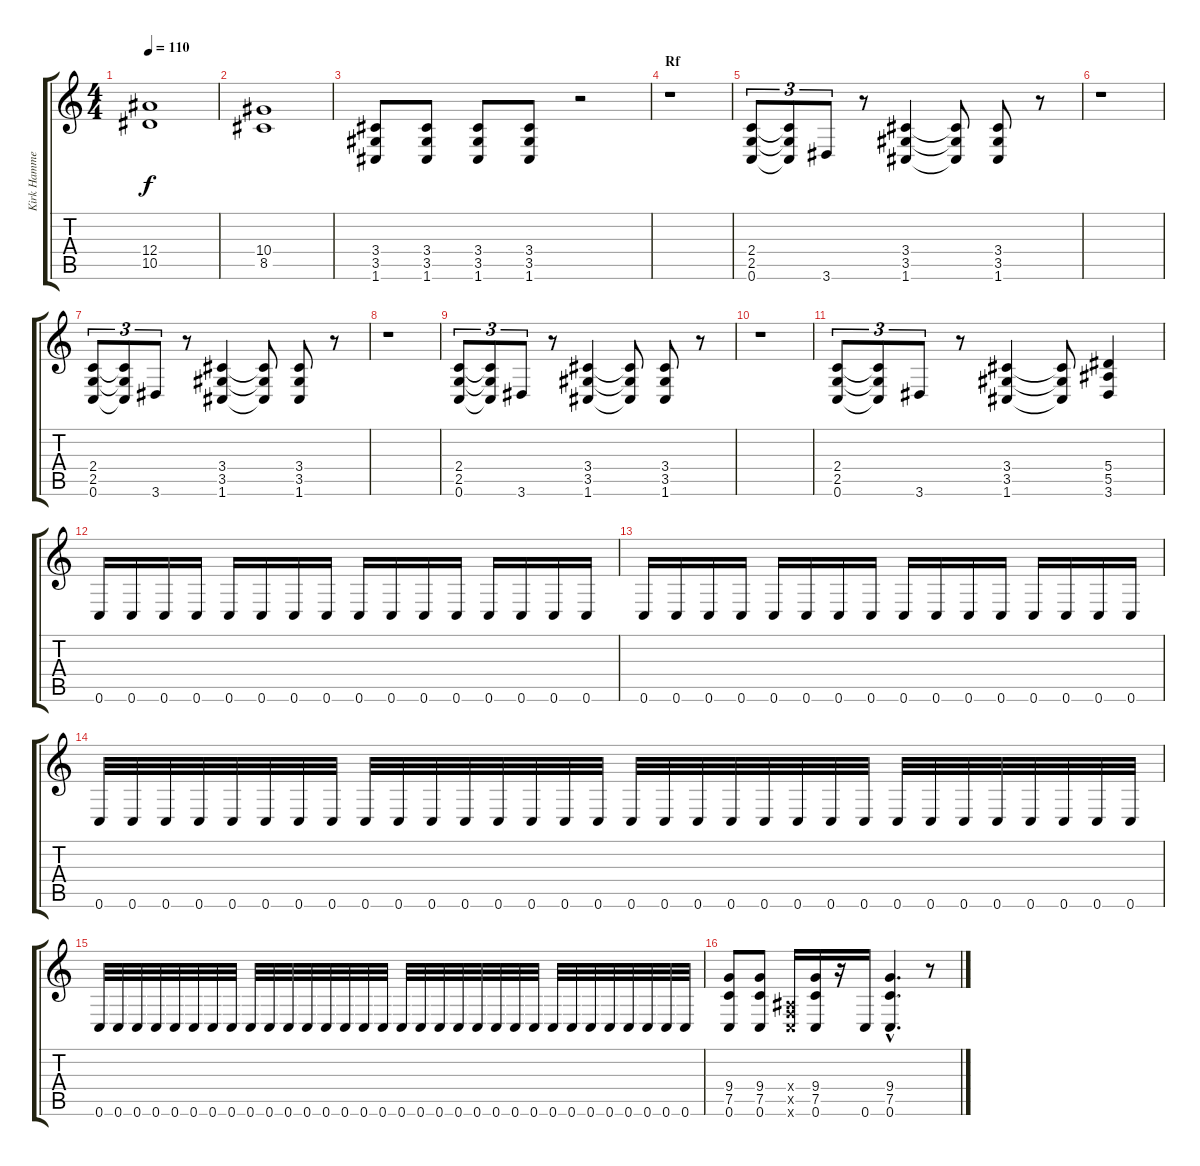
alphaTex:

\track ("Kirk Hammet" "Kirk Hamme") {instrument distortionguitar}
\staff {score tabs}
\tuning (C4 G3 Eb3 Bb2 F2 C2) {hide}
\ts (4 4)
\tempo 110
\clef g2
\ks c
(12.4 10.5).1{dy f} |
(10.4 8.5).1 |
(3.4 3.5 1.6).8 (3.4 3.5 1.6).8 (3.4 3.5 1.6).8 (3.4 3.5 1.6).8 r.2 |
\section ("" "Rf")
r.1{volume 13} |
(2.4 2.5 0.6).8{tu (3 2)} (2.4{t} 2.5{t} 0.6{t}).8{tu (3 2)} 3.6.8{tu (3 2)} r.8 (3.4 3.5 1.6).4 (3.4{t} 3.5{t} 1.6{t}).8 (3.4 3.5 1.6).8 r.8 |
r.1 |
(2.4 2.5 0.6).8{tu (3 2)} (2.4{t} 2.5{t} 0.6{t}).8{tu (3 2)} 3.6.8{tu (3 2)} r.8 (3.4 3.5 1.6).4 (3.4{t} 3.5{t} 1.6{t}).8 (3.4 3.5 1.6).8 r.8 |
r.1 |
(2.4 2.5 0.6).8{tu (3 2)} (2.4{t} 2.5{t} 0.6{t}).8{tu (3 2)} 3.6.8{tu (3 2)} r.8 (3.4 3.5 1.6).4 (3.4{t} 3.5{t} 1.6{t}).8 (3.4 3.5 1.6).8 r.8 |
r.1 |
(2.4 2.5 0.6).8{tu (3 2)} (2.4{t} 2.5{t} 0.6{t}).8{tu (3 2)} 3.6.8{tu (3 2)} r.8 (3.4 3.5 1.6).4 (3.4{t} 3.5{t} 1.6{t}).8 (5.4 5.5 3.6).4 |
0.6.16 0.6.16 0.6.16 0.6.16 0.6.16 0.6.16 0.6.16 0.6.16 0.6.16 0.6.16 0.6.16 0.6.16 0.6.16 0.6.16 0.6.16 0.6.16 |
0.6.16 0.6.16 0.6.16 0.6.16 0.6.16 0.6.16 0.6.16 0.6.16 0.6.16 0.6.16 0.6.16 0.6.16 0.6.16 0.6.16 0.6.16 0.6.16 |
0.6.32 0.6.32 0.6.32 0.6.32 0.6.32 0.6.32 0.6.32 0.6.32 0.6.32 0.6.32 0.6.32 0.6.32 0.6.32 0.6.32 0.6.32 0.6.32 0.6.32 0.6.32 0.6.32 0.6.32 0.6.32 0.6.32 0.6.32 0.6.32 0.6.32 0.6.32 0.6.32 0.6.32 0.6.32 0.6.32 0.6.32 0.6.32 |
0.6.32 0.6.32 0.6.32 0.6.32 0.6.32 0.6.32 0.6.32 0.6.32 0.6.32 0.6.32 0.6.32 0.6.32 0.6.32 0.6.32 0.6.32 0.6.32 0.6.32 0.6.32 0.6.32 0.6.32 0.6.32 0.6.32 0.6.32 0.6.32 0.6.32 0.6.32 0.6.32 0.6.32 0.6.32 0.6.32 0.6.32 0.6.32 |
(9.4 7.5 0.6).8 (9.4 7.5 0.6).8 (0.4{x} 0.5{x} 0.6{x}).16 (9.4 7.5 0.6).16 r.16 0.6.16 (9.4{hac} 7.5{hac} 0.6{hac}).4{d} r.8
